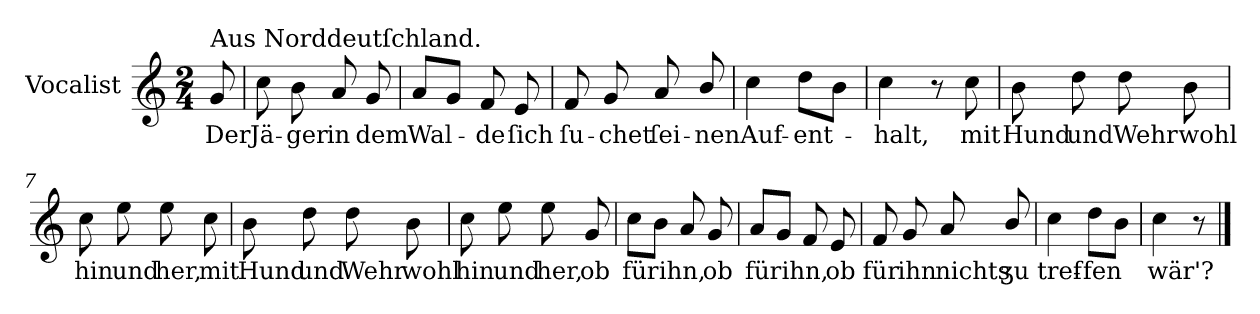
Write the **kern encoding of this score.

**kern	**text
*part1	*part1
*staff1	*staff1
*I"Vocalist	*
*k[]	*
*C:	*
*M2/4	*
=	=
!LO:TX:a:t=Aus Norddeutſchland.	!
8g	Der
=1	=1
8cc	Jä-
8b	-ger
8a	in
8g	dem
=2	=2
8aL	Wal-
8gJ	.
8f	-de
8e	ſich
=3	=3
8f	ſu-
8g	-chet
8a	ſei-
8b/	-nen
=4	=4
4cc	Auf-
8ddL	-ent-
8bJ	.
=5	=5
4cc	-halt,
8r	.
8cc	mit
=6	=6
8b	Hund
8dd	und
8dd	Wehr
8b	wohl
=7	=7
8cc	hin
8ee	und
8ee	her,
8cc	mit
=8	=8
8b	Hund
8dd	und
8dd	Wehr
8b	wohl
=9	=9
8cc	hin
8ee	und
8ee	her,
8g	ob
=10	=10
8ccL	für
8bJ	.
8a	ihn,
8g	ob
=11	=11
8aL	für
8gJ	.
8f	ihn,
8e	ob
=12	=12
8f	für
8g	ihn
8a	nichts
8b/	ʒu
=13	=13
4cc	tref-
8ddL	-fen
8bJ	.
=14	=14
4cc	wär'?
8r	.
==	==
*-	*-
